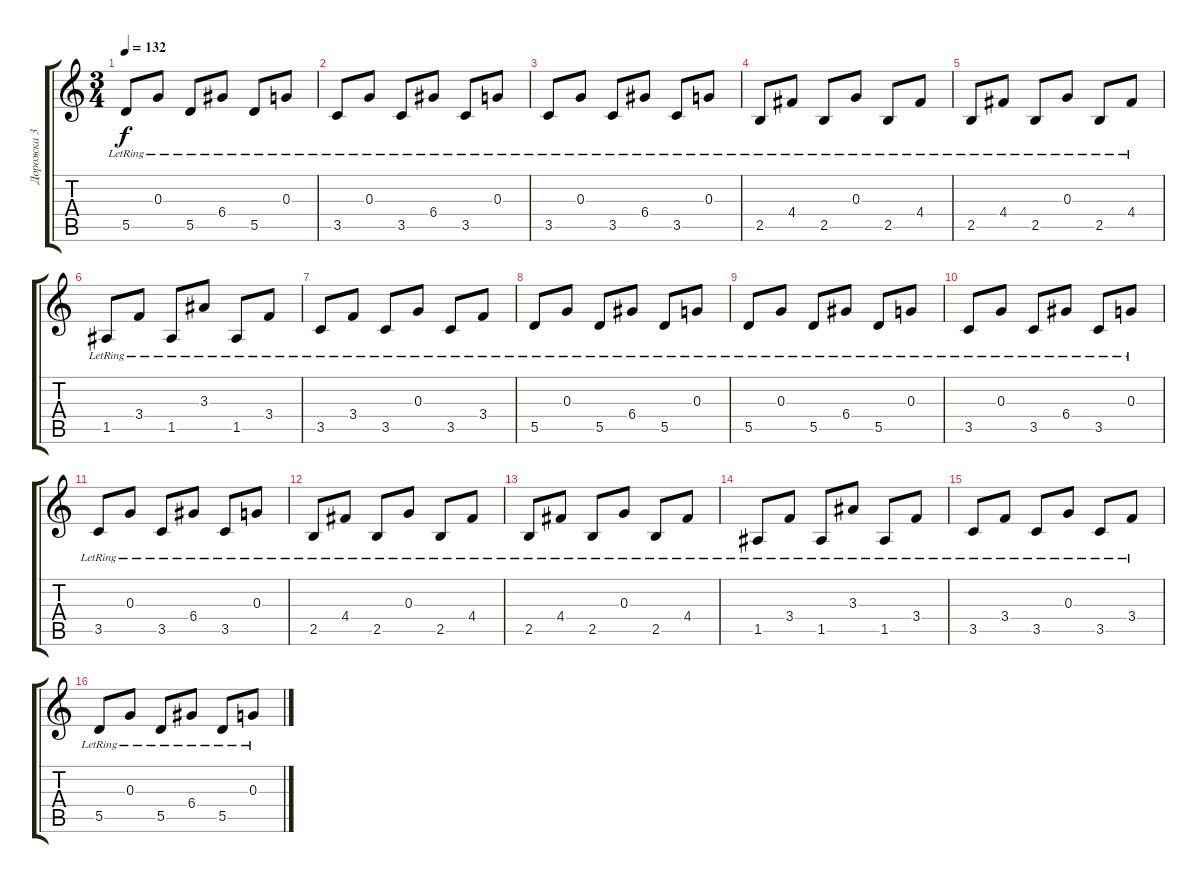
\track ("Дорожка 3" "Дорожка 3") {instrument acousticguitarsteel}
\staff {score tabs}
\tuning (E4 B3 G3 D3 A2 E2) {hide}
\ts (3 4)
\tempo 132
\clef g2
\ks c
5.5{lr}.8{dy f} 0.3{lr}.8 5.5{lr}.8 6.4{lr}.8 5.5{lr}.8 0.3{lr}.8 |
3.5{lr}.8 0.3{lr}.8 3.5{lr}.8 6.4{lr}.8 3.5{lr}.8 0.3{lr}.8 |
3.5{lr}.8 0.3{lr}.8 3.5{lr}.8 6.4{lr}.8 3.5{lr}.8 0.3{lr}.8 |
2.5{lr}.8 4.4{lr}.8 2.5{lr}.8 0.3{lr}.8 2.5{lr}.8 4.4{lr}.8 |
2.5{lr}.8 4.4{lr}.8 2.5{lr}.8 0.3{lr}.8 2.5{lr}.8 4.4{lr}.8 |
1.5{lr}.8 3.4{lr}.8 1.5{lr}.8 3.3{lr}.8 1.5{lr}.8 3.4{lr}.8 |
3.5{lr}.8 3.4{lr}.8 3.5{lr}.8 0.3{lr}.8 3.5{lr}.8 3.4{lr}.8 |
5.5{lr}.8 0.3{lr}.8 5.5{lr}.8 6.4{lr}.8 5.5{lr}.8 0.3{lr}.8 |
5.5{lr}.8 0.3{lr}.8 5.5{lr}.8 6.4{lr}.8 5.5{lr}.8 0.3{lr}.8 |
3.5{lr}.8 0.3{lr}.8 3.5{lr}.8 6.4{lr}.8 3.5{lr}.8 0.3{lr}.8 |
3.5{lr}.8 0.3{lr}.8 3.5{lr}.8 6.4{lr}.8 3.5{lr}.8 0.3{lr}.8 |
2.5{lr}.8 4.4{lr}.8 2.5{lr}.8 0.3{lr}.8 2.5{lr}.8 4.4{lr}.8 |
2.5{lr}.8 4.4{lr}.8 2.5{lr}.8 0.3{lr}.8 2.5{lr}.8 4.4{lr}.8 |
1.5{lr}.8 3.4{lr}.8 1.5{lr}.8 3.3{lr}.8 1.5{lr}.8 3.4{lr}.8 |
3.5{lr}.8 3.4{lr}.8 3.5{lr}.8 0.3{lr}.8 3.5{lr}.8 3.4{lr}.8 |
5.5{lr}.8 0.3{lr}.8 5.5{lr}.8 6.4{lr}.8 5.5{lr}.8 0.3{lr}.8
